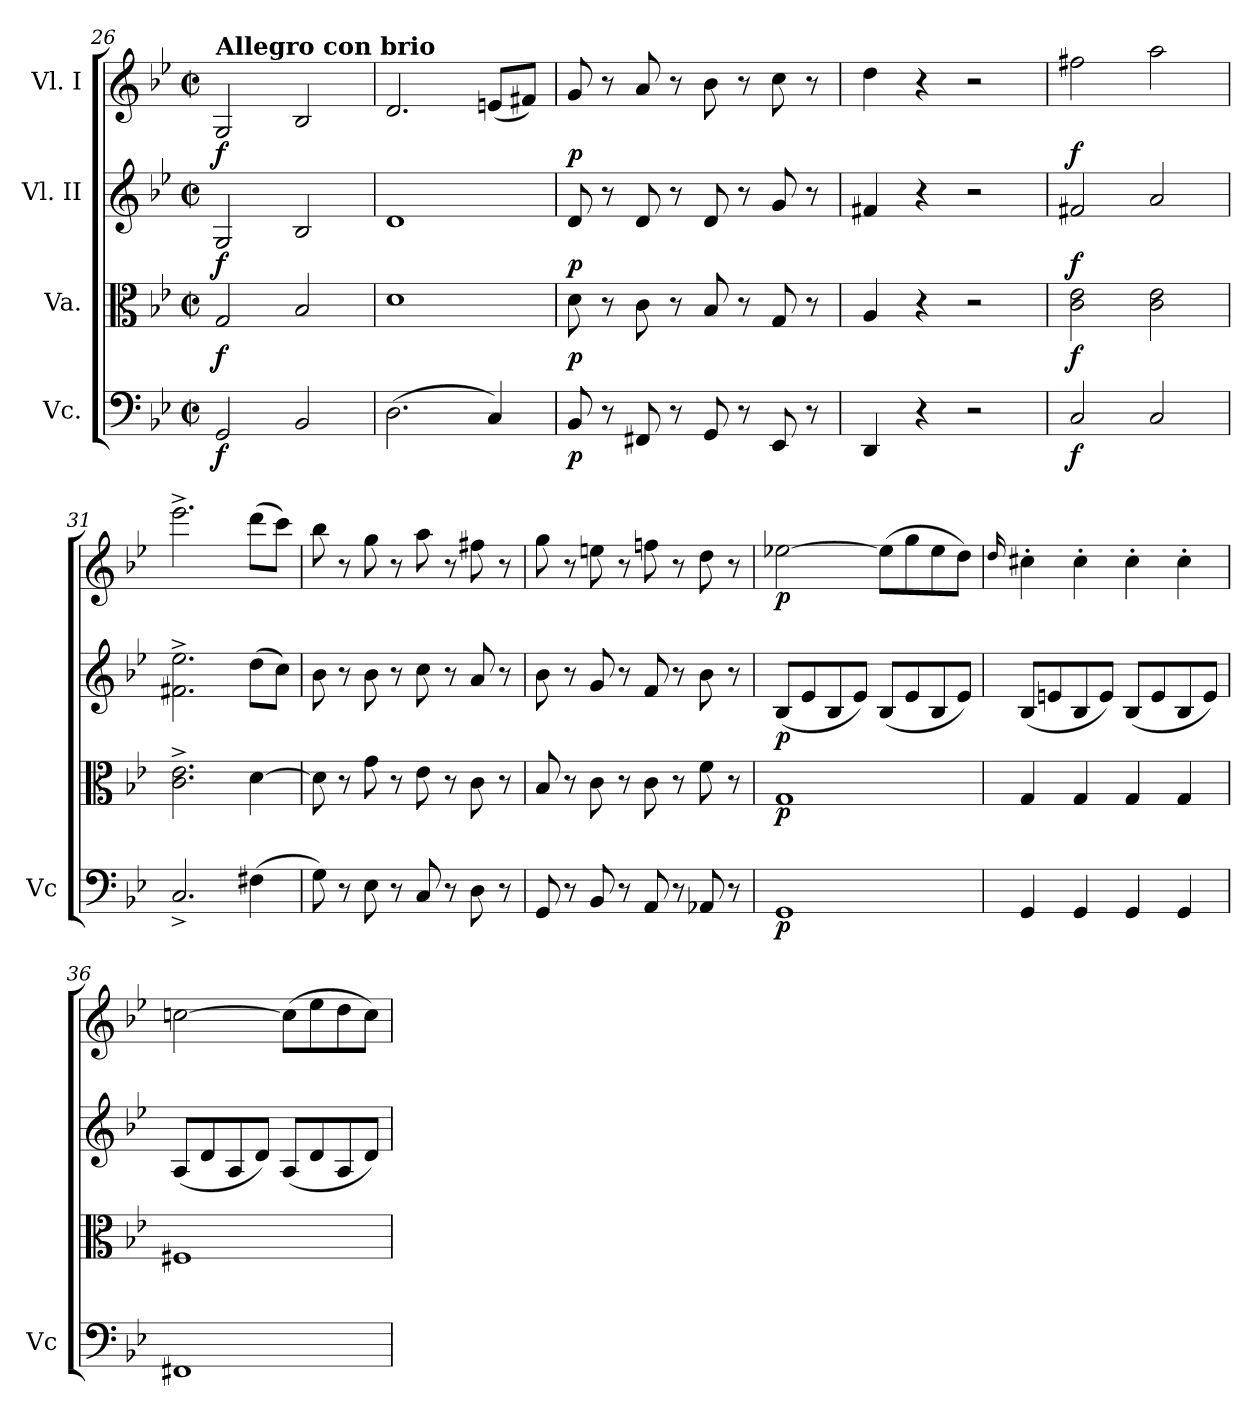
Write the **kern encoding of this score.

**kern	**dynam	**kern	**dynam	**kern	**dynam	**kern	**dynam
*part4	*part4	*part3	*part3	*part2	*part2	*part1	*part1
*staff4	*staff4	*staff3	*staff3	*staff2	*staff2	*staff1	*staff1
*I"Vc.	*	*I"Va.	*	*I"Vl. II	*	*I"Vl. I	*
*I'Vc	*	*	*	*	*	*	*
*clefF4	*	*clefC3	*	*clefG2	*	*clefG2	*
*k[b-e-]	*	*k[b-e-]	*	*k[b-e-]	*	*k[b-e-]	*
*g:	*	*g:	*	*g:	*	*g:	*
*M2/2	*	*M2/2	*	*M2/2	*	*M2/2	*
*met(c|)	*	*met(c|)	*	*met(c|)	*	*met(c|)	*
=26	=26	=26	=26	=26	=26	=26	=26
!	!	!	!	!	!	!LO:TX:a:B:t=Allegro con brio	!
!	!LO:DY:b	!	!LO:DY:b	!	!LO:DY:b	!	!LO:DY:b
2GG/	f	2G/	f	2G/	f	2G/	f
2BB-/	.	2B-/	.	2B-/	.	2B-/	.
=27	=27	=27	=27	=27	=27	=27	=27
(>2.D\	.	1d	.	1d	.	2.d/	.
4C/)	.	.	.	.	.	(<8en/L	.
.	.	.	.	.	.	8f#X/J)	.
=28	=28	=28	=28	=28	=28	=28	=28
!	!LO:DY:b	!	!LO:DY:b	!	!LO:DY:b	!	!LO:DY:b
8BB-/	p	8d\	p	8d/	p	8g/	p
8r	.	8r	.	8r	.	8r	.
8FF#X/	.	8c\	.	8d/	.	8a/	.
8r	.	8r	.	8r	.	8r	.
8GG/	.	8B-/	.	8d/	.	8b-\	.
8r	.	8r	.	8r	.	8r	.
8EE-/	.	8G/	.	8g/	.	8cc\	.
8r	.	8r	.	8r	.	8r	.
=29	=29	=29	=29	=29	=29	=29	=29
4DD/	.	4A/	.	4f#X/	.	4dd\	.
4r	.	4r	.	4r	.	4r	.
2r	.	2r	.	2r	.	2r	.
=30	=30	=30	=30	=30	=30	=30	=30
!	!LO:DY:b	!	!LO:DY:b	!	!LO:DY:b	!	!LO:DY:b
2C/	f	2c\ 2e-\	f	2f#X/	f	2ff#X\	f
2C/	.	2c\ 2e-\	.	2a/	.	2aa\	.
=31	=31	=31	=31	=31	=31	=31	=31
2.C^/	.	2.c^\ 2.e-^\	.	2.f#X^\ 2.ee-^\	.	2.eee-^\	.
(>4F#X\	.	[4d\	.	(>8dd\L	.	(>8ddd\L	.
.	.	.	.	8cc\J)	.	8ccc\J)	.
=32	=32	=32	=32	=32	=32	=32	=32
8G\)	.	8d\]	.	8b-\	.	8bb-\	.
8r	.	8r	.	8r	.	8r	.
8E-\	.	8g\	.	8b-\	.	8gg\	.
8r	.	8r	.	8r	.	8r	.
8C/	.	8e-\	.	8cc\	.	8aa\	.
8r	.	8r	.	8r	.	8r	.
8D\	.	8c\	.	8a/	.	8ff#X\	.
8r	.	8r	.	8r	.	8r	.
=33	=33	=33	=33	=33	=33	=33	=33
8GG/	.	8B-/	.	8b-\	.	8gg\	.
8r	.	8r	.	8r	.	8r	.
8BB-/	.	8c\	.	8g/	.	8een\	.
8r	.	8r	.	8r	.	8r	.
8AA/	.	8c\	.	8f/	.	8ffn\	.
8r	.	8r	.	8r	.	8r	.
8AA-X/	.	8f\	.	8b-\	.	8dd\	.
8r	.	8r	.	8r	.	8r	.
=34	=34	=34	=34	=34	=34	=34	=34
!	!LO:DY:b	!	!LO:DY:b	!	!LO:DY:b	!	!LO:DY:b
1GG	p	1G	p	(<8B-/L	p	[2ee-X\	p
.	.	.	.	8e-/	.	.	.
.	.	.	.	8B-/	.	.	.
.	.	.	.	8e-/J)	.	.	.
.	.	.	.	(<8B-/L	.	(>8ee-\L]	.
.	.	.	.	8e-/	.	8gg\	.
.	.	.	.	8B-/	.	8ee-\	.
.	.	.	.	8e-/J)	.	8dd\J)	.
=35	=35	=35	=35	=35	=35	=35	=35
.	.	.	.	.	.	16qqdd/	.
4GG/	.	4G/	.	(<8B-/L	.	4cc#X'\	.
.	.	.	.	8en/	.	.	.
4GG/	.	4G/	.	8B-/	.	4cc#'\	.
.	.	.	.	8e/J)	.	.	.
4GG/	.	4G/	.	(<8B-/L	.	4cc#'\	.
.	.	.	.	8e/	.	.	.
4GG/	.	4G/	.	8B-/	.	4cc#'\	.
.	.	.	.	8e/J)	.	.	.
!!LO:LB:g=z
=36	=36	=36	=36	=36	=36	=36	=36
1FF#X	.	1F#X	.	(<8A/L	.	[2ccn\	.
.	.	.	.	8d/	.	.	.
.	.	.	.	8A/	.	.	.
.	.	.	.	8d/J)	.	.	.
.	.	.	.	(<8A/L	.	(>8cc\L]	.
.	.	.	.	8d/	.	8ee-\	.
.	.	.	.	8A/	.	8dd\	.
.	.	.	.	8d/J)	.	8cc\J)	.
=	=	=	=	=	=	=	=
*-	*-	*-	*-	*-	*-	*-	*-
